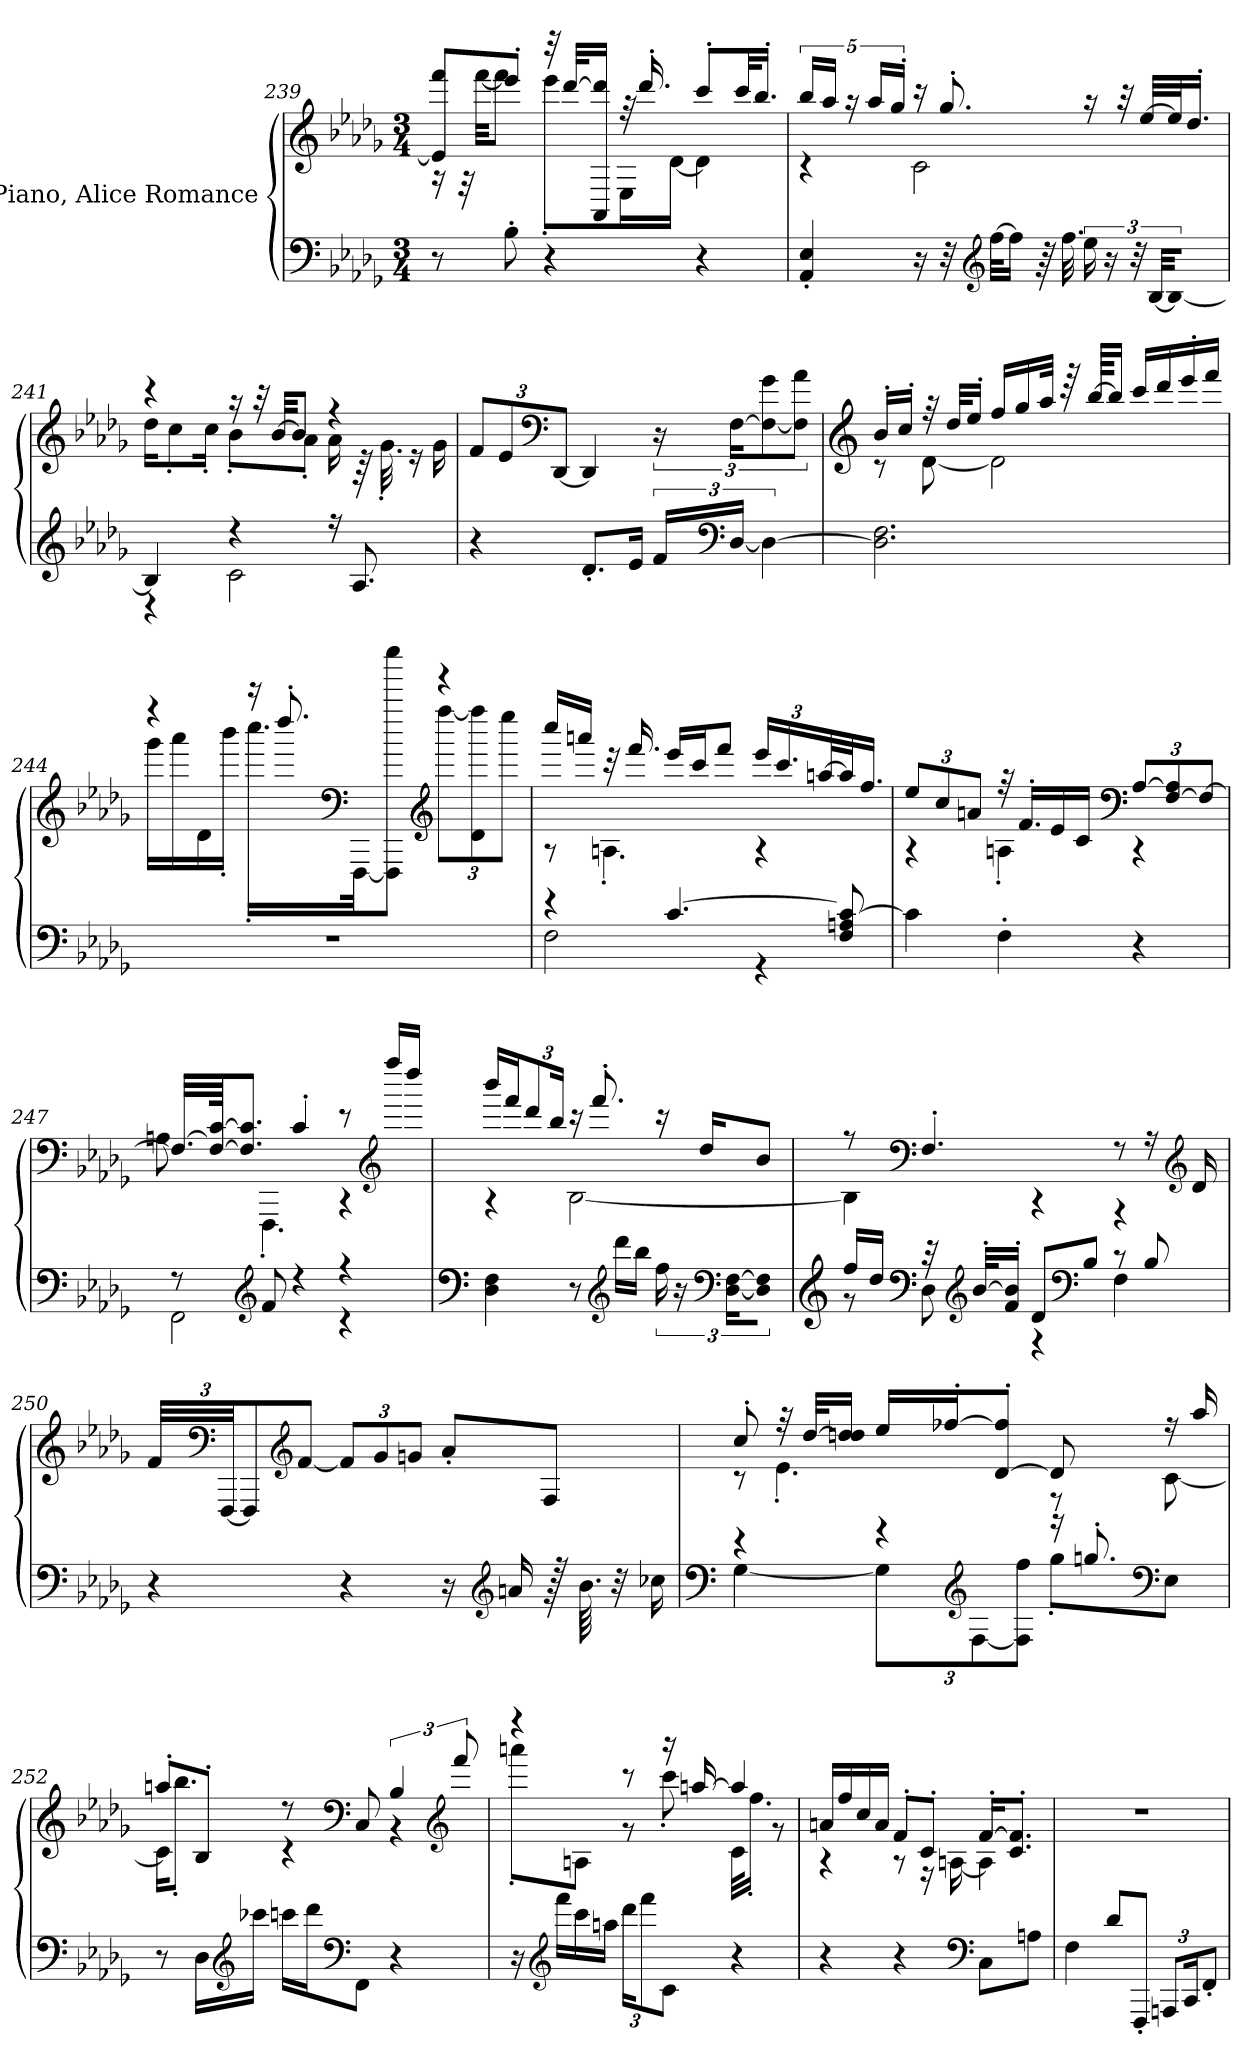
**kern	**kern
*part1	*part1
*staff2	*staff1
*I"Piano, Alice Romance	*
!!LO:LB:g=z
*clefF4	*clefG2
*k[b-e-a-d-g-]	*k[b-e-a-d-g-]
*M3/4	*M3/4
=239	=239
*	*^
8r	8e-/] 8fff/L	16r
.	.	32r
.	.	[32fff\KKL
8B-'\	8eee-'/J	8fff\J]
4r	32r	8eee-'\L
.	[32ddd-/KLL	.
.	16AA-/ 16ddd-/]JJ	.
.	32r	16E-\L
.	16.ddd-'/	.
.	.	[16d-\JJ
4r	8ccc'/L	4d-\]
.	32ccc/KL	.
.	16.bb-'/JJ	.
=240	=240	=240
4AA-/' 4E-/'	20bb-/LL	4r
.	20aa-/JJ	.
.	20r	.
.	20aa-/LL	.
.	20gg-'/JJ	.
16r	16r	2c\
32r	8.gg-'/	.
*clefG2	*	*
[32ff\KLL	.	.
16ff\JJ]	.	.
64r	.	.
32.ff\	.	.
24ee-\	16r	.
24r	.	.
.	32r	.
48r	.	.
.	[32ee-/LLL	.
[48B-/KKL	.	.
8B-/J_	32ee-/J]	.
.	16.dd-'/JJ	.
!!LO:LB:g=z	!!
=241	=241	=241
*^	*	*
4B-/]	4r	4r	16dd-\KL
.	.	.	8cc'\
.	.	.	16cc'\Jk
4r	2c\	16r	8b-'\L
.	.	32r	.
.	.	[32b-/KKL	.
.	.	8b-/J]	8a-'\J
16r	.	4r	16a-\
8.A-/	.	.	64r
.	.	.	32.g-'\
.	.	.	16r
.	.	.	16g-\
*v	*v	*	*
*	*v	*v
=242	=242
*	*Xbrackettup
4r	12f/L
.	12e-/
*	*clefF4
.	[12DD-/J
8.d-'/L	4DD-/]
16e-/Jk	.
*	*brackettup
24f/LL	24r
*clefF4	*
[24D-/JJ	[24F\KL
6D-\_	12F\_ 12g-\
.	12F\] 12a-\J
!!LO:LB:g=z
=243	=243
*	*clefG2
*	*^
2.D-\] 2.F\	16b-'/LL	8r
.	16cc'/JJ	.
.	32r	[8d-\
.	32dd-/KLL	.
.	16ee-'/JJ	.
.	16ff/LL	2d-\]
.	16gg-/	.
.	32aa-/JJk	.
.	64r	.
.	[64bb-/KKLL	.
.	16bb-/JJ]	.
.	16ccc/LL	.
.	16ddd-/	.
.	16eee-'/	.
.	16fff/JJ	.
=244	=244	=244
2.r	4r	16ggg-\LL
.	.	16aaa-\
.	.	16d-\
.	.	16bbb-'\JJ
.	16r	16.cccc'\LL
.	8.dddd-'/	.
*	*clefF4	*
.	.	[32FFF\JK
.	.	8FFF\] 8eeee-\J
*	*clefG2	*
*	*	*Xbrackettup
.	4r	[12ffff\L
.	.	12d-\ 12ffff\]
.	.	12eeee-\J
!!LO:LB:g=z	!!
=245	=245	=245
*^	*	*
4r	2F\	16cccc/LL	8r
.	.	16aaan/JJ	.
.	.	32r	4.An'\
.	.	16.fff/	.
[4.c/	.	16eee-/LL	.
.	.	16ccc/J	.
.	.	8fff/J	.
.	4r	24eee-/LL	4r
.	.	24.ccc/	.
.	.	[48aan/L	.
8F/ 8An/ 8c/_	.	32aa/J]	.
.	.	16.ff/JJ	.
*v	*v	*	*
=246	=246	=246
4c\]	12ee-/L	4r
.	12cc/	.
.	12an/J	.
4F'\	32r	4An'\
.	16.f'/LL	.
.	16e-/	.
.	16c/JJ	.
*	*clefF4	*
4r	[12A/L	4r
.	[12F/ 12A/]	.
.	12F/J_	.
!!LO:PB:g=z	!!
=247	=247	=247
*^	*	*
8r	2FF\	32.F/LLL_	8An\
.	.	64F/_ [64c/JJK	.
.	.	8.F/] 8.c/]J	.
*clefG2	*	*	*
8f/	.	.	4.FFF'\
4r	.	4c'/	.
4r	4r	8r	4r
*	*	*clefG2	*
.	.	16ffff/LL	.
.	.	16dddd-/JJ	.
*v	*v	*	*
=248	=248	=248
*clefF4	*	*
4D-\ 4F\	16bbb-/LL	4r
.	16fff/J	.
.	12ddd-/	.
.	24bb-/Jk	.
8r	16r	[2B-\
.	8.fff'/	.
*clefG2	*	*
16ddd-\LL	.	.
16bb-\JJ	.	.
24ff\	16r	.
24r	.	.
.	16dd-/KL	.
*clefF4	*	*
[24D-\ [24F\KL	.	.
8D-\] 8F\]J	8b-/J	.
!!LO:LB:g=z	!!
=249	=249	=249
*clefG2	*	*
*^	*	*
16ff/LL	8r	8r	4B-\]
16dd-/JJ	.	.	.
*clefF4	*	*clefF4	*
32r	8D-\	4.F'/	.
*clefG2	*	*	*
[32b-'/KLL	.	.	.
16f/' 16b-/]'JJ	.	.	.
8d-/L	4r	.	4r
*clefF4	*	*	*
8B-/J	.	.	.
8r	4F\	8r	4r
8B-/	.	16r	.
*	*	*clefG2	*
.	.	16d-/	.
*v	*v	*	*
*	*v	*v
=250	=250
4r	48f/LLL
*	*clefF4
.	[48FFF/JJ
.	12FFF/]
*	*clefG2
.	[8f/J
4r	12f/L]
.	12g-/
.	12gn/J
16r	8a-'/L
*clefG2	*
16an/	.
128r	8F/J
64.b-\	.
32r	.
16cc-X\	.
!!LO:LB:g=z
=251	=251
*clefF4	*
*^	*^
4r	[4G-\	8cc'/	8r
.	.	32r	4.e-'\
.	.	[32dd-/KLL	.
.	.	16dd-/] 16ddn/JJ	.
*	*Xbrackettup	*	*
4r	12G-\L]	16ee-/LL	.
.	.	[16ff-X'/J	.
*clefG2	*	*	*
.	[12F\	.	.
.	.	[8d-/' 8ff-/]'J	.
.	12F\] 12ff\J	.	.
16r	8gg-'\L	8d-/]	8r
8.ggn'/	.	.	.
*clefF4	*	*	*
.	8E-\J	16r	[8c\
.	.	16aa-/	.
*v	*v	*	*
=252	=252	=252
8r	8aan'/L	16c\KL]
.	.	8.bb-'\J
16D-\LL	8B-'/J	.
*clefG2	*	*
16ccc-X\JJ	.	.
16cccn\LL	8r	4r
16ddd-\J	.	.
*clefF4	*clefF4	*
8FF\J	8C/	.
*	*brackettup	*
4r	6B-/	4r
*	*clefG2	*
.	12fff/	.
!!LO:LB:g=z	!!
=253	=253	=253
16r	4r	8aaan'\L
*clefG2	*	*
16fff\LL	.	.
16ccc\	.	8An\J
16aan\JJ	.	.
24ddd-\KL	8r	8r
12fff\	.	.
8c\J	16r	8ccc'\
.	[16aan/	.
4r	4aa/]	32c\KLL
.	.	16.ff'\JJ
.	.	8r
=254	=254	=254
4r	16an/LL	4r
.	16ff/	.
.	16cc/	.
.	16a/JJ	.
4r	8f'/L	8r
.	8c'/J	16r
.	.	[16An\
*clefF4	*	*
8C\L	[16f'/KL	4A\]
.	8.c/' 8.f/]'J	.
8An\J	.	.
*	*v	*v
=255	=255
4F\	2.r
8d-/L	.
8FFF'/J	.
12AAAn/L	.
24CC/K	.
8FF'/J	.
=	=
*-	*-
